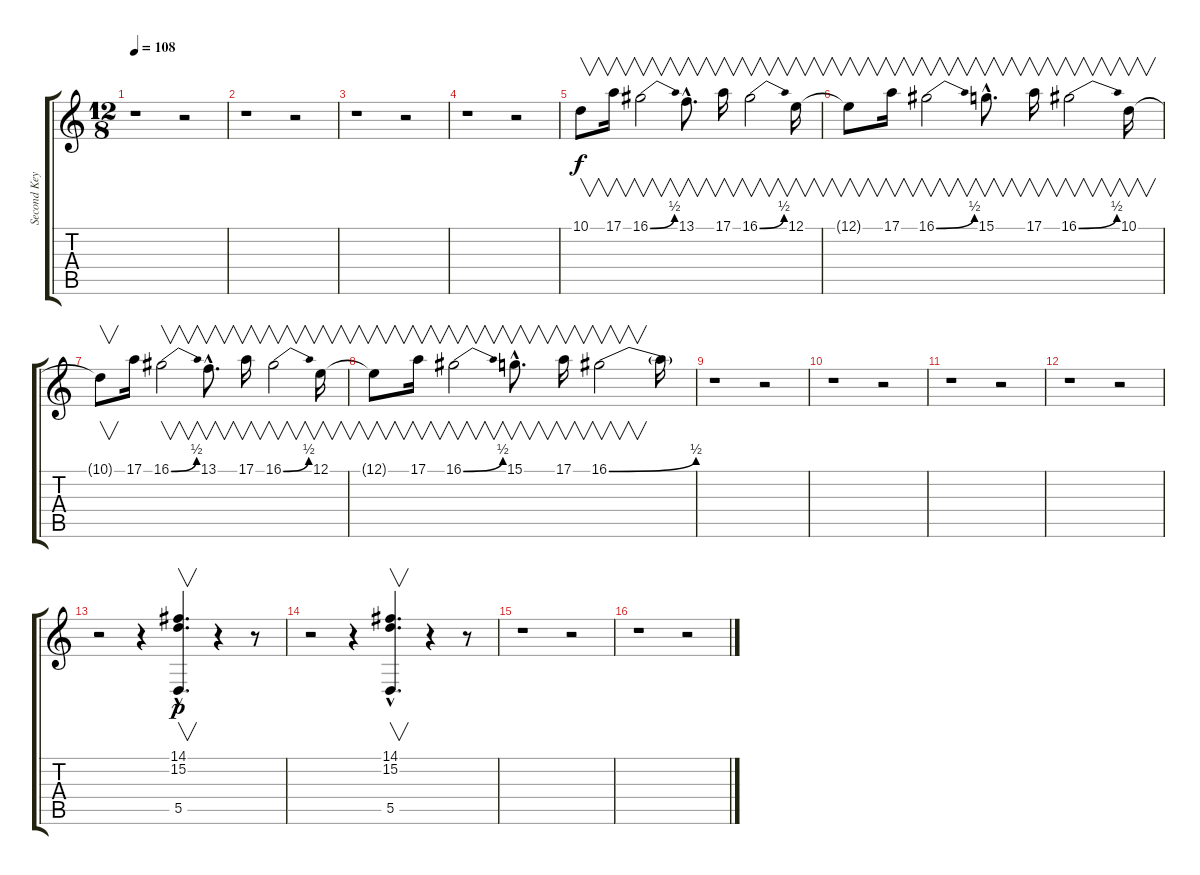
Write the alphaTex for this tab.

\track ("Second Keyboard" "Second Key") {instrument choiraahs}
\staff {score tabs}
\tuning (E4 B3 G3 D3 A2 E2) {hide}
\ts (12 8)
\tempo 108
\clef g2
\ks c
r.1{dy f} r.2 |
r.1 r.2 |
r.1 r.2 |
r.1 r.2 |
10.1.8{v} 17.1.16{v} 16.1{be (bend 0 0 60 2)}.2{v} 13.1{hac}.8{v d} 17.1.16{v} 16.1{be (bend 0 0 60 2)}.2{v} 12.1.16{v} |
12.1{t}.8{v} 17.1.16{v} 16.1{be (bend 0 0 60 2)}.2{v} 15.1{hac}.8{v d} 17.1.16{v} 16.1{be (bend 0 0 60 2)}.2{v} 10.1.16{v} |
10.1{t}.8{v} 17.1.16 16.1{be (bend 0 0 60 2)}.2{v} 13.1{hac}.8{v d} 17.1.16{v} 16.1{be (bend 0 0 60 2)}.2{v} 12.1.16{v} |
12.1{t}.8{v} 17.1.16{v} 16.1{be (bend 0 0 60 2)}.2{v} 15.1{hac}.8{v d} 17.1.16{v} 16.1{be (bend 0 0 60 2)}.2{v} 16.1{t}.16 |
r.1 r.2 |
r.1 r.2 |
r.1 r.2 |
r.1 r.2 |
r.2{volume 10 instrument churchorgan} r.4 (14.1{hac} 15.2{hac} 5.5{hac}).4{v d dy p} r.4 r.8 |
r.2 r.4 (14.1{hac} 15.2{hac} 5.5{hac}).4{v d} r.4 r.8 |
r.1 r.2 |
r.1 r.2
